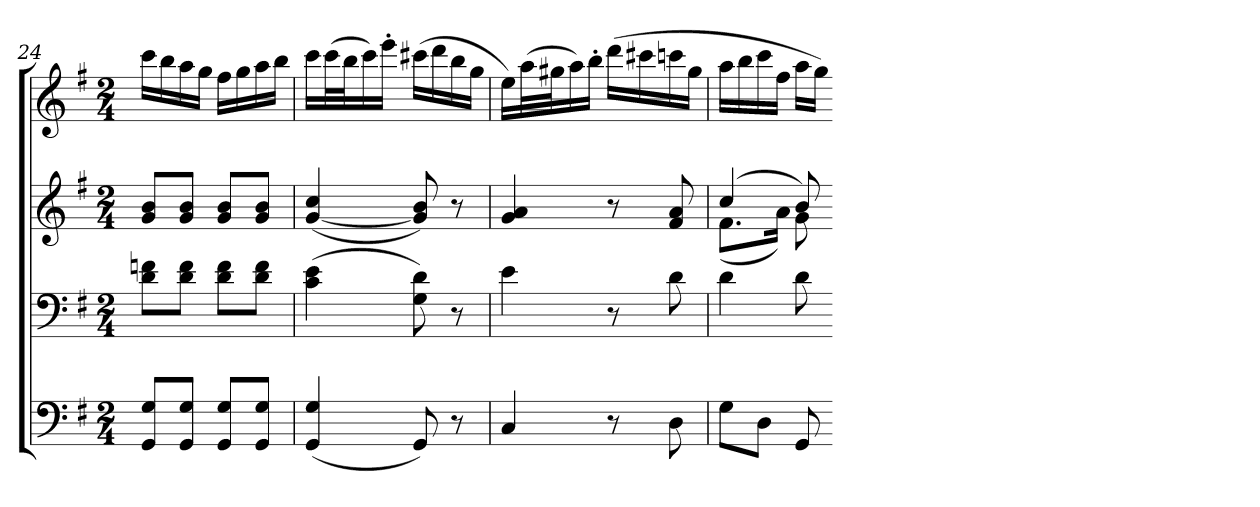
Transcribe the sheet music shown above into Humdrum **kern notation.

**kern	**kern	**kern	**kern
*part4	*part3	*part2	*part1
*staff4	*staff3	*staff2	*staff1
*clefF4	*clefF4	*clefG2	*clefG2
*k[f#]	*k[f#]	*k[f#]	*k[f#]
*G:	*G:	*G:	*G:
*M2/4	*M2/4	*M2/4	*M2/4
=24	=24	=24	=24
8GG 8GL	8d 8fnL	8g 8bL	16cccLL
.	.	.	16bb
8GG 8GJ	8d 8fJ	8g 8bJ	16aa
.	.	.	16ggJJ
8GG 8GL	8d 8fL	8g 8bL	16ff#LL
.	.	.	16gg
8GG 8GJ	8d 8fJ	8g 8bJ	16aa
.	.	.	16bbJJ
=25	=25	=25	=25
(4GG 4G	(4c 4e	([4g 4cc	16cccLL
.	.	.	(32cccL
.	.	.	32bbJ
.	.	.	16ccc)
.	.	.	16eee'JJ
8GG)	8G 8d)	8g] 8b)	(16ccc#XLL
.	.	.	16ddd
8r	8r	8r	16bb
.	.	.	16ggJJ
=26	=26	=26	=26
4C	4e	4g 4a	16eeLL)
.	.	.	(32aaL
.	.	.	32gg#XJ
.	.	.	16aa)
.	.	.	16bb'JJ
8r	8r	8r	(16dddLL
.	.	.	16ccc#X
8D	8d	8f# 8a	16cccn
.	.	.	16gg#JJ
=27	=27	=27	=27
*	*	*^	*
8GL	4d	(4cc	(8.f#L	16aaLL
.	.	.	.	16bb
8DJ	.	.	.	16ccc
.	.	.	16aJk)	16ff#JJ
8GG	8d	8b)	8g	16aaLL
.	.	.	.	16ggJJ)
*	*	*v	*v	*
=-	=-	=-	=-
*-	*-	*-	*-
